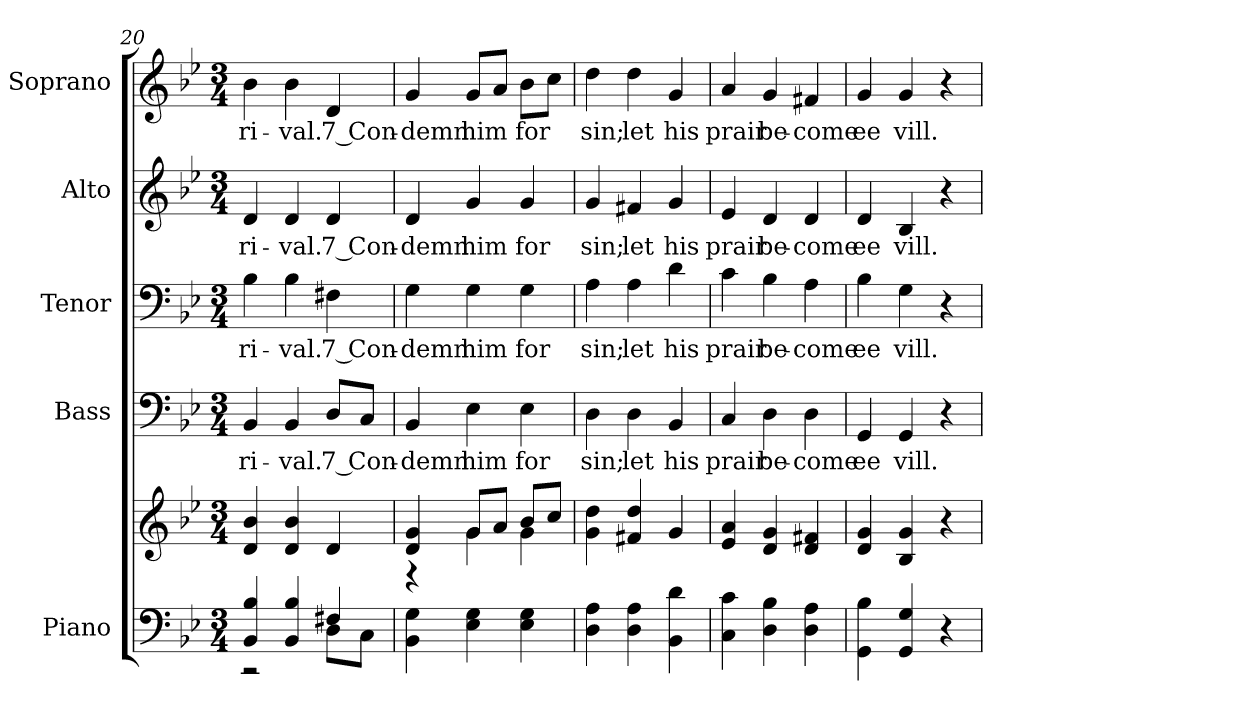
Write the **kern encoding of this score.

**kern	**kern	**kern	**text	**kern	**text	**kern	**text	**kern	**text
*part5	*part5	*part4	*part4	*part3	*part3	*part2	*part2	*part1	*part1
*staff6	*staff5	*staff4	*staff4	*staff3	*staff3	*staff2	*staff2	*staff1	*staff1
*I"Piano	*	*I"Bass	*	*I"Tenor	*	*I"Alto	*	*I"Soprano	*
*I'Pno.	*	*I'B.	*	*I'T.	*	*I'A.	*	*I'S.	*
*clefF4	*clefG2	*clefF4	*	*clefF4	*	*clefG2	*	*clefG2	*
*k[b-e-]	*k[b-e-]	*k[b-e-]	*	*k[b-e-]	*	*k[b-e-]	*	*k[b-e-]	*
*B-:	*B-:	*B-:	*	*B-:	*	*B-:	*	*B-:	*
*M3/4	*M3/4	*M3/4	*	*M3/4	*	*M3/4	*	*M3/4	*
=20	=20	=20	=20	=20	=20	=20	=20	=20	=20
*^	*	*	*	*	*	*	*	*	*
!	!	!	!	!LO:LY:b:color=#000000	!	!	!	!	!	!
!	!	!	!	!	!	!LO:LY:b:color=#000000	!	!	!	!
!	!	!	!	!	!	!	!	!LO:LY:b:color=#000000	!	!
!	!	!	!	!	!	!	!	!	!	!LO:LY:b:color=#000000
4BB-i/ 4B-i	2r	4di/ 4b-i	4BB-i/	ri-	4B-i\	ri-	4di/	ri-	4b-i\	ri-
!	!	!	!	!LO:LY:b:color=#000000	!	!	!	!	!	!
!	!	!	!	!	!	!LO:LY:b:color=#000000	!	!	!	!
!	!	!	!	!	!	!	!	!LO:LY:b:color=#000000	!	!
!	!	!	!	!	!	!	!	!	!	!LO:LY:b:color=#000000
4BB-i/ 4B-i	.	4di/ 4b-i	4BB-i/	-val.	4B-i\	-val.	4di/	-val.	4b-i\	-val.
!	!	!	!	!LO:LY:b:color=#000000	!	!	!	!	!	!
!	!	!	!	!	!	!LO:LY:b:color=#000000	!	!	!	!
!	!	!	!	!	!	!	!	!LO:LY:b:color=#000000	!	!
!	!	!	!	!	!	!	!	!	!	!LO:LY:b:color=#000000
4F#Xi/	8Di\L	4di/	8Di/L	7 Con-	4F#Xi\	7 Con-	4di/	7 Con-	4di/	7 Con-
.	8Ci\J	.	8Ci/J	.	.	.	.	.	.	.
*v	*v	*	*	*	*	*	*	*	*	*
!!LO:PB:g=z
=21	=21	=21	=21	=21	=21	=21	=21	=21	=21
*	*^	*	*	*	*	*	*	*	*
*^	*	*	*	*	*	*	*	*	*	*
!	!	!	!	!	!LO:LY:b:color=#000000	!	!	!	!	!	!
*v	*v	*	*	*	*	*	*	*	*	*	*
*^	*	*	*	*	*	*	*	*	*	*
!	!	!	!	!	!	!	!LO:LY:b:color=#000000	!	!	!	!
*v	*v	*	*	*	*	*	*	*	*	*	*
*^	*	*	*	*	*	*	*	*	*	*
!	!	!	!	!	!	!	!	!	!LO:LY:b:color=#000000	!	!
*v	*v	*	*	*	*	*	*	*	*	*	*
*^	*	*	*	*	*	*	*	*	*	*
!	!	!	!	!	!	!	!	!	!	!	!LO:LY:b:color=#000000
*v	*v	*	*	*	*	*	*	*	*	*	*
4BB-i\ 4Gi	4di/ 4gi	4r	4BB-i/	-demn	4Gi\	-demn	4di/	-demn	4gi/	-demn
!	!	!	!	!LO:LY:b:color=#000000	!	!	!	!	!	!
!	!	!	!	!	!	!LO:LY:b:color=#000000	!	!	!	!
!	!	!	!	!	!	!	!	!LO:LY:b:color=#000000	!	!
!	!	!	!	!	!	!	!	!	!	!LO:LY:b:color=#000000
4E-i\ 4Gi	8gi/L	4gi\	4E-i\	him	4Gi\	him	4gi/	him	8gi/L	him
.	8ai/J	.	.	.	.	.	.	.	8ai/J	.
!	!	!	!	!LO:LY:b:color=#000000	!	!	!	!	!	!
!	!	!	!	!	!	!LO:LY:b:color=#000000	!	!	!	!
!	!	!	!	!	!	!	!	!LO:LY:b:color=#000000	!	!
!	!	!	!	!	!	!	!	!	!	!LO:LY:b:color=#000000
4E-i\ 4Gi	8b-i/L	4gi\	4E-i\	for	4Gi\	for	4gi/	for	8b-i\L	for
.	8cci/J	.	.	.	.	.	.	.	8cci\J	.
*	*v	*v	*	*	*	*	*	*	*	*
=22	=22	=22	=22	=22	=22	=22	=22	=22	=22
!	!	!	!LO:LY:b:color=#000000	!	!	!	!	!	!
!	!	!	!	!	!LO:LY:b:color=#000000	!	!	!	!
!	!	!	!	!	!	!	!LO:LY:b:color=#000000	!	!
!	!	!	!	!	!	!	!	!	!LO:LY:b:color=#000000
4Di\ 4Ai	4gi\ 4ddi	4Di\	sin;	4Ai\	sin;	4gi/	sin;	4ddi\	sin;
!	!	!	!LO:LY:b:color=#000000	!	!	!	!	!	!
!	!	!	!	!	!LO:LY:b:color=#000000	!	!	!	!
!	!	!	!	!	!	!	!LO:LY:b:color=#000000	!	!
!	!	!	!	!	!	!	!	!	!LO:LY:b:color=#000000
4Di\ 4Ai	4f#Xi/ 4ddi	4Di\	let	4Ai\	let	4f#Xi/	let	4ddi\	let
!	!	!	!LO:LY:b:color=#000000	!	!	!	!	!	!
!	!	!	!	!	!LO:LY:b:color=#000000	!	!	!	!
!	!	!	!	!	!	!	!LO:LY:b:color=#000000	!	!
!	!	!	!	!	!	!	!	!	!LO:LY:b:color=#000000
4BB-i\ 4di	4gi/	4BB-i/	his	4di\	his	4gi/	his	4gi/	his
=23	=23	=23	=23	=23	=23	=23	=23	=23	=23
!	!	!	!LO:LY:b:color=#000000	!	!	!	!	!	!
!	!	!	!	!	!LO:LY:b:color=#000000	!	!	!	!
!	!	!	!	!	!	!	!LO:LY:b:color=#000000	!	!
!	!	!	!	!	!	!	!	!	!LO:LY:b:color=#000000
4Ci\ 4ci	4e-i/ 4ai	4Ci/	prair	4ci\	prair	4e-i/	prair	4ai/	prair
!	!	!	!LO:LY:b:color=#000000	!	!	!	!	!	!
!	!	!	!	!	!LO:LY:b:color=#000000	!	!	!	!
!	!	!	!	!	!	!	!LO:LY:b:color=#000000	!	!
!	!	!	!	!	!	!	!	!	!LO:LY:b:color=#000000
4Di\ 4B-i	4di/ 4gi	4Di\	be-	4B-i\	be-	4di/	be-	4gi/	be-
!	!	!	!LO:LY:b:color=#000000	!	!	!	!	!	!
!	!	!	!	!	!LO:LY:b:color=#000000	!	!	!	!
!	!	!	!	!	!	!	!LO:LY:b:color=#000000	!	!
!	!	!	!	!	!	!	!	!	!LO:LY:b:color=#000000
4Di\ 4Ai	4di/ 4f#Xi	4Di\	-come	4Ai\	-come	4di/	-come	4f#Xi/	-come
=24	=24	=24	=24	=24	=24	=24	=24	=24	=24
!	!	!	!LO:LY:b:color=#000000	!	!	!	!	!	!
!	!	!	!	!	!LO:LY:b:color=#000000	!	!	!	!
!	!	!	!	!	!	!	!LO:LY:b:color=#000000	!	!
!	!	!	!	!	!	!	!	!	!LO:LY:b:color=#000000
4GGi\ 4B-i	4di/ 4gi	4GGi/	ee	4B-i\	ee	4di/	ee	4gi/	ee
!	!	!	!LO:LY:b:color=#000000	!	!	!	!	!	!
!	!	!	!	!	!LO:LY:b:color=#000000	!	!	!	!
!	!	!	!	!	!	!	!LO:LY:b:color=#000000	!	!
!	!	!	!	!	!	!	!	!	!LO:LY:b:color=#000000
4GGi/ 4Gi	4B-i/ 4gi	4GGi/	vill.	4Gi\	vill.	4B-i/	vill.	4gi/	vill.
4r	4r	4r	.	4r	.	4r	.	4r	.
=	=	=	=	=	=	=	=	=	=
*-	*-	*-	*-	*-	*-	*-	*-	*-	*-
